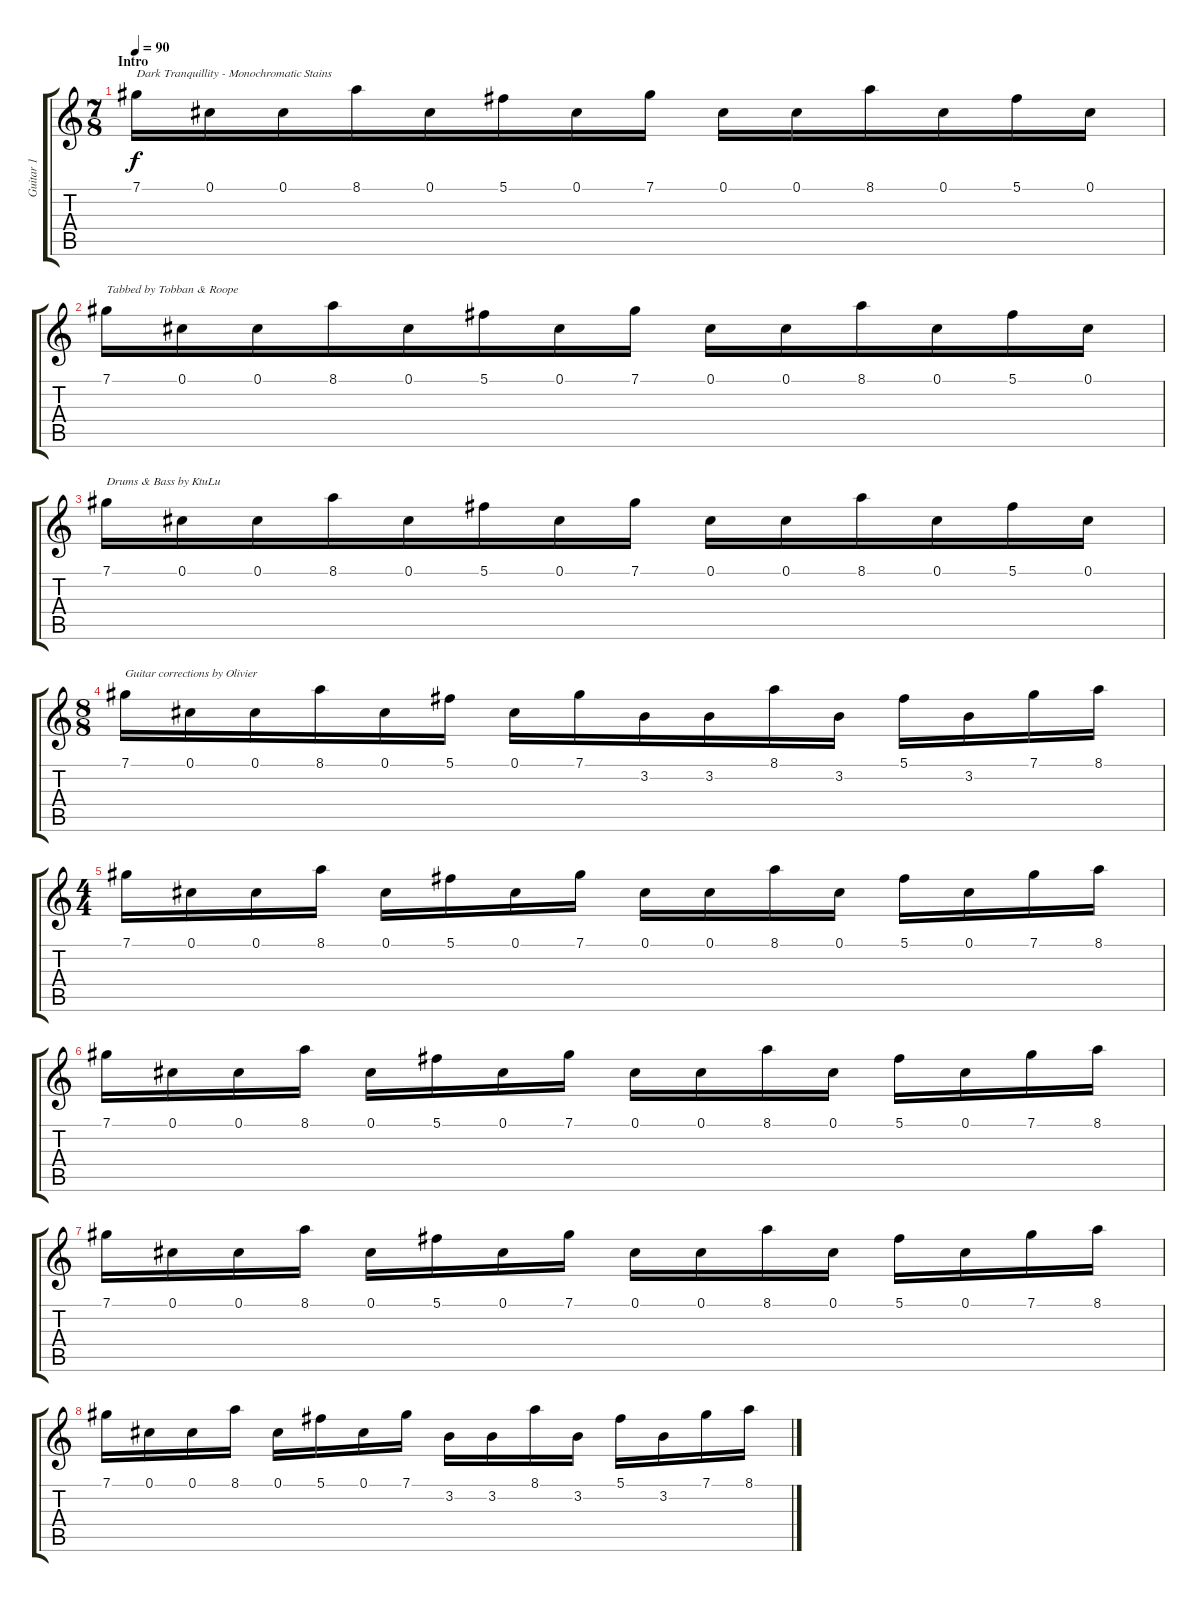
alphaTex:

\track ("Guitar 1" "Guitar 1") {instrument distortionguitar}
\staff {score tabs}
\tuning (Db4 Ab3 E3 B2 Gb2 Db2) {hide}
\ts (7 8)
\section ("" "Intro")
\tempo 90
\clef g2
\ks c
7.1.16{txt "Dark Tranquillity - Monochromatic Stains" dy f instrument distortionguitar} 0.1.16 0.1.16 8.1.16 0.1.16 5.1.16 0.1.16 7.1.16 0.1.16 0.1.16 8.1.16 0.1.16 5.1.16 0.1.16 |
7.1.16{txt "Tabbed by Tobban & Roope"} 0.1.16 0.1.16 8.1.16 0.1.16 5.1.16 0.1.16 7.1.16 0.1.16 0.1.16 8.1.16 0.1.16 5.1.16 0.1.16 |
7.1.16{txt "Drums & Bass by KtuLu"} 0.1.16 0.1.16 8.1.16 0.1.16 5.1.16 0.1.16 7.1.16 0.1.16 0.1.16 8.1.16 0.1.16 5.1.16 0.1.16 |
\ts (8 8)
7.1.16{txt "Guitar corrections by Olivier"} 0.1.16 0.1.16 8.1.16 0.1.16 5.1.16 0.1.16 7.1.16 3.2.16 3.2.16 8.1.16 3.2.16 5.1.16 3.2.16 7.1.16 8.1.16 |
\ts (4 4)
7.1.16 0.1.16 0.1.16 8.1.16 0.1.16 5.1.16 0.1.16 7.1.16 0.1.16 0.1.16 8.1.16 0.1.16 5.1.16 0.1.16 7.1.16 8.1.16 |
7.1.16 0.1.16 0.1.16 8.1.16 0.1.16 5.1.16 0.1.16 7.1.16 0.1.16 0.1.16 8.1.16 0.1.16 5.1.16 0.1.16 7.1.16 8.1.16 |
7.1.16 0.1.16 0.1.16 8.1.16 0.1.16 5.1.16 0.1.16 7.1.16 0.1.16 0.1.16 8.1.16 0.1.16 5.1.16 0.1.16 7.1.16 8.1.16 |
7.1.16 0.1.16 0.1.16 8.1.16 0.1.16 5.1.16 0.1.16 7.1.16 3.2.16 3.2.16 8.1.16 3.2.16 5.1.16 3.2.16 7.1.16 8.1.16
